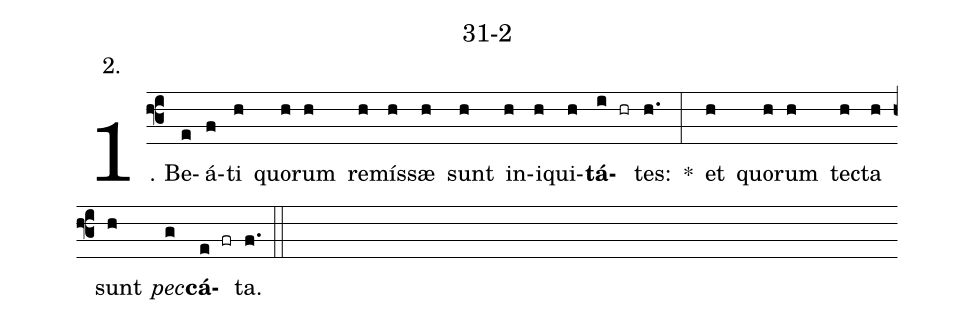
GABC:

name: 31-2;
annotation: 2.;
%%
(f3)1. Be(e)á(f)ti(h) quo(h)rum(h) re(h)mís(h)sæ(h) sunt(h) in(h)i(h)qui(h)<b>tá</b>(i hr)tes:(h.) *(:) et(h) quo(h)rum(h) tec(h)ta(h) sunt(h) <i>pec</i>(g)<b>cá</b>(e fr)ta.(f.) (::)
